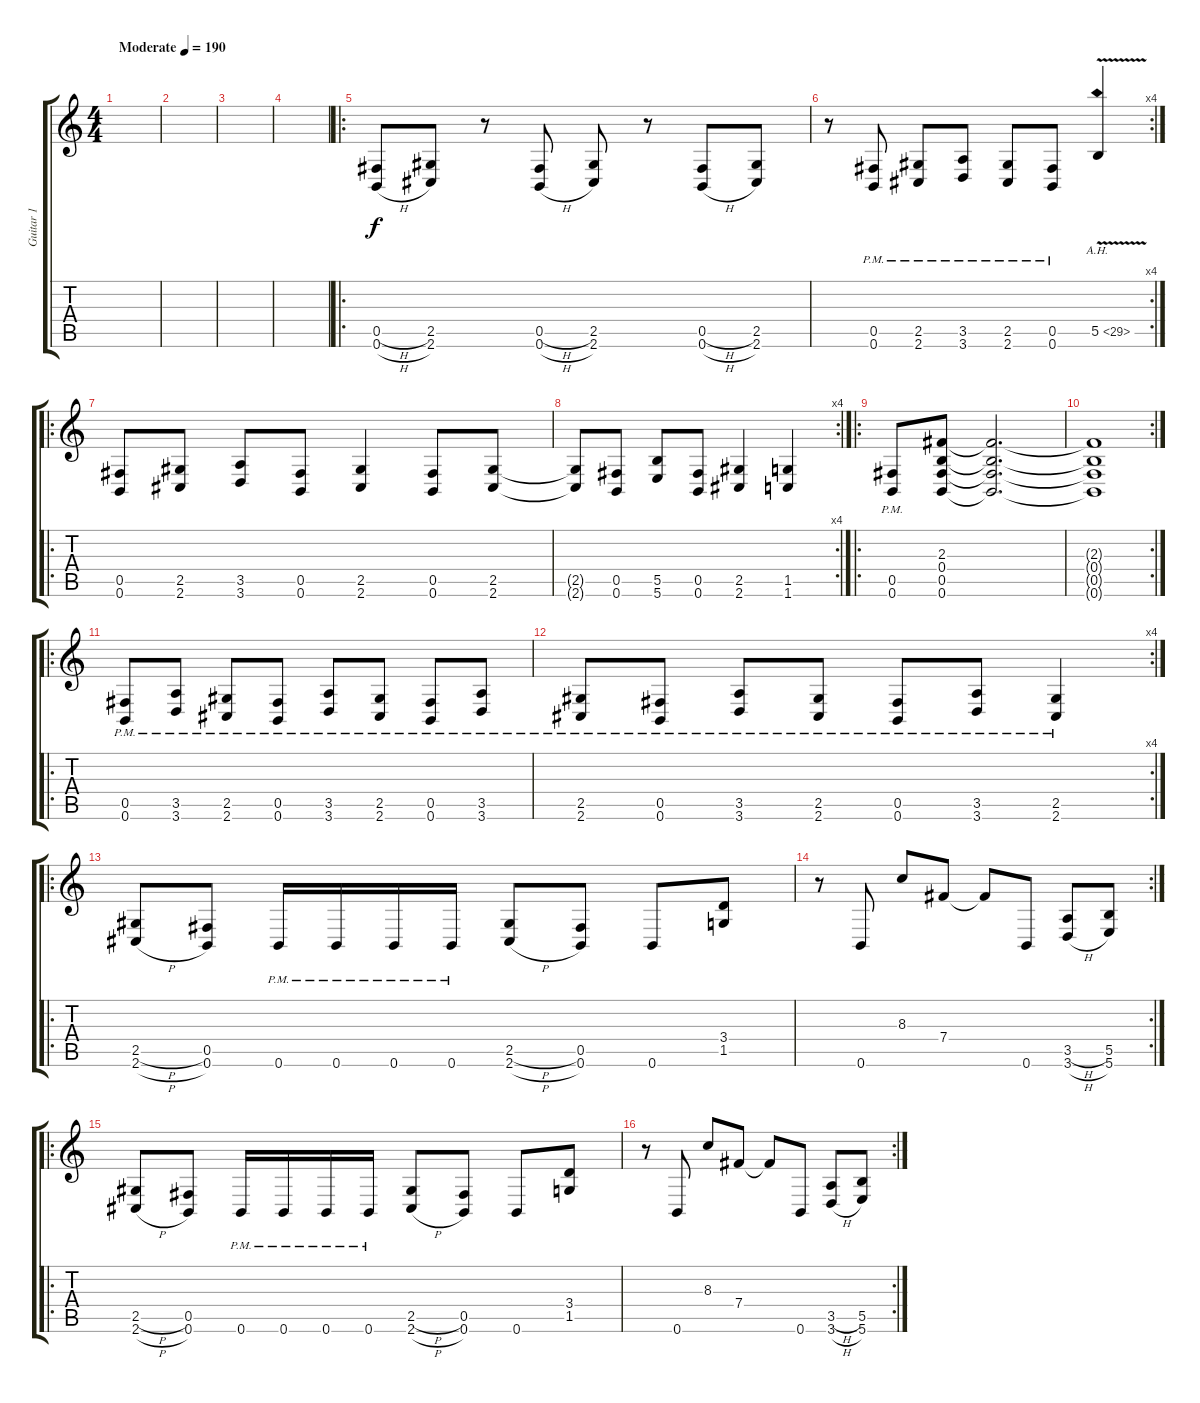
\track ("Guitar 1" "Guitar 1") {instrument distortionguitar}
\staff {score tabs}
\tuning (Db4 Ab3 E3 B2 Gb2 B1) {hide}
\ts (4 4)
\tempo (190 "Moderate")
\clef g2
\ks c
|
|
|
|
\ro
(0.5{h} 0.6{h}).8 (2.5 2.6).8 r.8 (0.5{h} 0.6{h}).8 (2.5 2.6).8 r.8 (0.5{h} 0.6{h}).8 (2.5 2.6).8 |
\rc 4
r.8 (0.5{pm} 0.6{pm}).8 (2.5{pm} 2.6{pm}).8 (3.5{pm} 3.6{pm}).8 (2.5{pm} 2.6{pm}).8 (0.5{pm} 0.6{pm}).8 5.5{ah 24 v}.4 |
\ro
(0.5 0.6).8 (2.5 2.6).8 (3.5 3.6).8 (0.5 0.6).8 (2.5 2.6).4 (0.5 0.6).8 (2.5 2.6).8 |
\rc 4
(2.5{t} 2.6{t}).8 (0.5 0.6).8 (5.5 5.6).8 (0.5 0.6).8 (2.5 2.6).4 (1.5 1.6).4 |
\ro
(0.5{pm} 0.6{pm}).8 (2.3 0.4 0.5 0.6).8 (2.3{t} 0.4{t} 0.5{t} 0.6{t}).2{d} |
\rc 2
(2.3{t} 0.4{t} 0.5{t} 0.6{t}).1 |
\ro
(0.5{pm} 0.6{pm}).8 (3.5{pm} 3.6{pm}).8 (2.5{pm} 2.6{pm}).8 (0.5{pm} 0.6{pm}).8 (3.5{pm} 3.6{pm}).8 (2.5{pm} 2.6{pm}).8 (0.5{pm} 0.6{pm}).8 (3.5{pm} 3.6{pm}).8 |
\rc 4
(2.5{pm} 2.6{pm}).8 (0.5{pm} 0.6{pm}).8 (3.5{pm} 3.6{pm}).8 (2.5{pm} 2.6{pm}).8 (0.5{pm} 0.6{pm}).8 (3.5{pm} 3.6{pm}).8 (2.5{pm} 2.6{pm}).4 |
\ro
(2.5{h} 2.6{h}).8 (0.5 0.6).8 0.6{pm}.16 0.6{pm}.16 0.6{pm}.16 0.6{pm}.16 (2.5{h} 2.6{h}).8 (0.5 0.6).8 0.6.8 (3.4 1.5).8 |
\rc 2
r.8 0.6.8 8.3.8 7.4.8 7.4{t}.8 0.6.8 (3.5{h} 3.6{h}).8 (5.5 5.6).8 |
\ro
(2.5{h} 2.6{h}).8 (0.5 0.6).8 0.6{pm}.16 0.6{pm}.16 0.6{pm}.16 0.6{pm}.16 (2.5{h} 2.6{h}).8 (0.5 0.6).8 0.6.8 (3.4 1.5).8 |
\rc 2
r.8 0.6.8 8.3.8 7.4.8 7.4{t}.8 0.6.8 (3.5{h} 3.6{h}).8 (5.5 5.6).8
